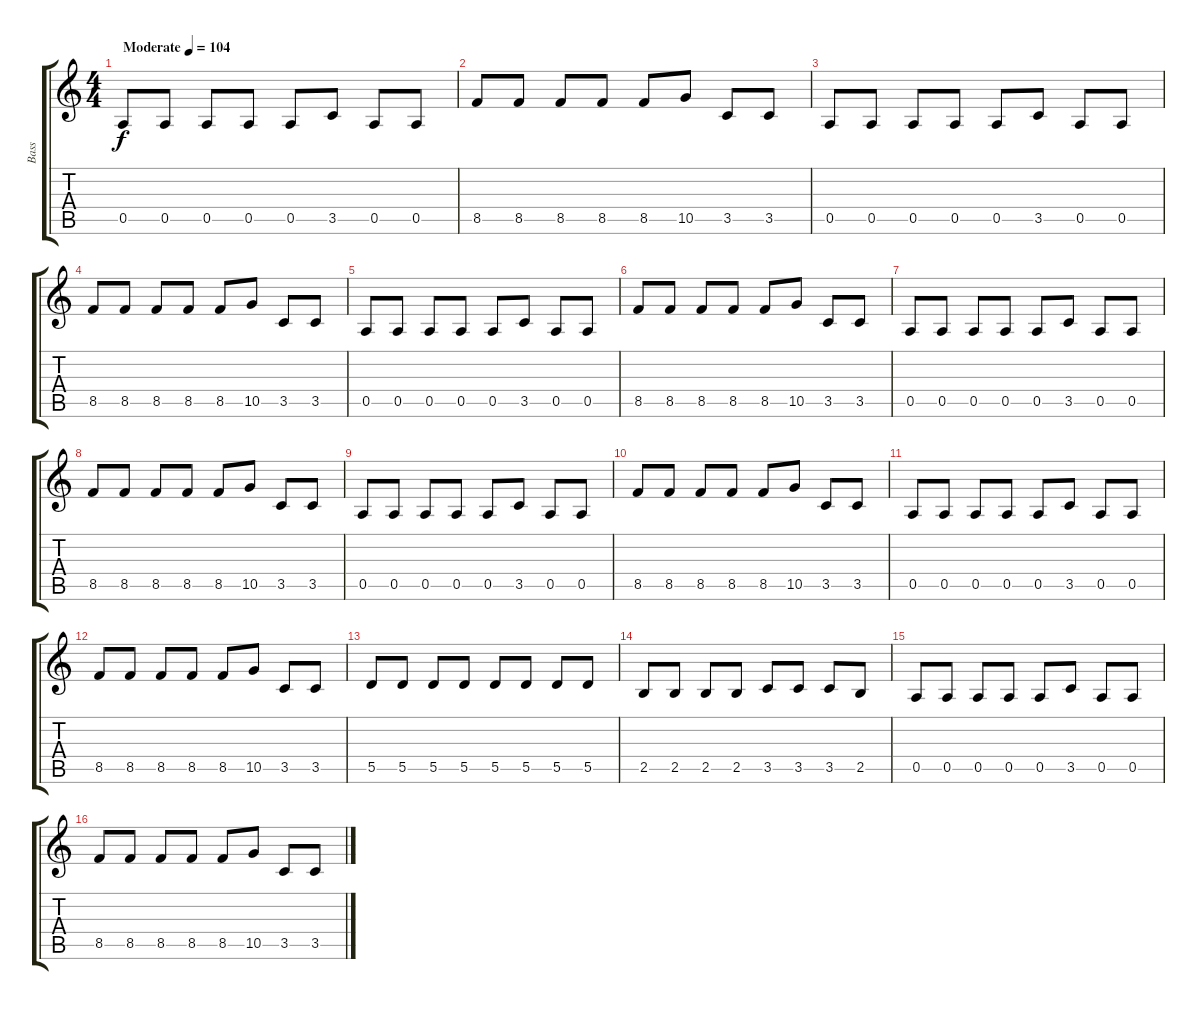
\track ("Bass" "Bass") {instrument electricbasspick}
\staff {score tabs}
\tuning (E4 B3 G3 D3 A2 E2) {hide}
\ts (4 4)
\tempo (104 "Moderate")
\clef g2
\ks c
0.5.8{dy f instrument electricbasspick} 0.5.8 0.5.8 0.5.8 0.5.8 3.5.8 0.5.8 0.5.8 |
8.5.8 8.5.8 8.5.8 8.5.8 8.5.8 10.5.8 3.5.8 3.5.8 |
0.5.8 0.5.8 0.5.8 0.5.8 0.5.8 3.5.8 0.5.8 0.5.8 |
8.5.8 8.5.8 8.5.8 8.5.8 8.5.8 10.5.8 3.5.8 3.5.8 |
0.5.8 0.5.8 0.5.8 0.5.8 0.5.8 3.5.8 0.5.8 0.5.8 |
8.5.8 8.5.8 8.5.8 8.5.8 8.5.8 10.5.8 3.5.8 3.5.8 |
0.5.8 0.5.8 0.5.8 0.5.8 0.5.8 3.5.8 0.5.8 0.5.8 |
8.5.8 8.5.8 8.5.8 8.5.8 8.5.8 10.5.8 3.5.8 3.5.8 |
0.5.8 0.5.8 0.5.8 0.5.8 0.5.8 3.5.8 0.5.8 0.5.8 |
8.5.8 8.5.8 8.5.8 8.5.8 8.5.8 10.5.8 3.5.8 3.5.8 |
0.5.8 0.5.8 0.5.8 0.5.8 0.5.8 3.5.8 0.5.8 0.5.8 |
8.5.8 8.5.8 8.5.8 8.5.8 8.5.8 10.5.8 3.5.8 3.5.8 |
5.5.8 5.5.8 5.5.8 5.5.8 5.5.8 5.5.8 5.5.8 5.5.8 |
2.5.8 2.5.8 2.5.8 2.5.8 3.5.8 3.5.8 3.5.8 2.5.8 |
0.5.8 0.5.8 0.5.8 0.5.8 0.5.8 3.5.8 0.5.8 0.5.8 |
8.5.8 8.5.8 8.5.8 8.5.8 8.5.8 10.5.8 3.5.8 3.5.8
